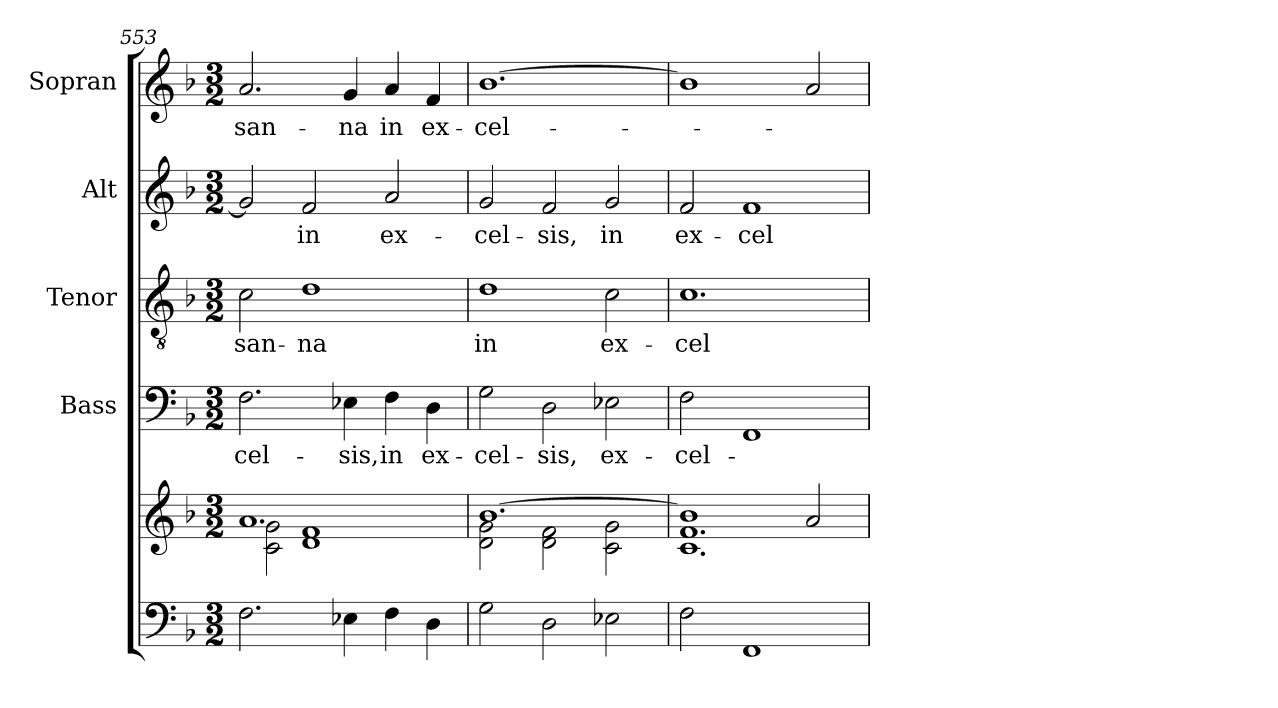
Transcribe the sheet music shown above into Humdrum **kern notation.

**kern	**kern	**kern	**text	**kern	**text	**kern	**text	**kern	**text
*part5	*part5	*part4	*part4	*part3	*part3	*part2	*part2	*part1	*part1
*staff6	*staff5	*staff4	*staff4	*staff3	*staff3	*staff2	*staff2	*staff1	*staff1
*	*	*I"Bass	*	*I"Tenor	*	*I"Alt	*	*I"Sopran	*
*	*	*I'B.	*	*I'T.	*	*I'A.	*	*I'S.	*
*clefF4	*clefG2	*clefF4	*	*clefGv2	*	*clefG2	*	*clefG2	*
*k[b-]	*k[b-]	*k[b-]	*	*k[b-]	*	*k[b-]	*	*k[b-]	*
*F:	*F:	*F:	*	*F:	*	*F:	*	*F:	*
*M3/2	*M3/2	*M3/2	*	*M3/2	*	*M3/2	*	*M3/2	*
=553	=553	=553	=553	=553	=553	=553	=553	=553	=553
*	*^	*	*	*	*	*	*	*	*
!	!	!	!	!LO:LY:b	!	!LO:LY:b	!	!	!	!LO:LY:b
2.F\	1.a	2c\ 2g\	2.F\	-cel-	2c\	-san-	2g/]	.	2.a/	-san-
!	!	!	!	!	!	!LO:LY:b	!	!LO:LY:b	!	!
.	.	1d 1f	.	.	1d	-na	2f/	in	.	.
!	!	!	!	!LO:LY:b	!	!	!	!	!	!LO:LY:b
4E-X\	.	.	4E-X\	-sis,	.	.	.	.	4g/	-na
!	!	!	!	!LO:LY:b	!	!	!	!LO:LY:b	!	!LO:LY:b
4F\	.	.	4F\	in	.	.	2a/	ex-	4a/	in
!	!	!	!	!LO:LY:b	!	!	!	!	!	!LO:LY:b
4D\	.	.	4D\	ex-	.	.	.	.	4f/	ex-
=554	=554	=554	=554	=554	=554	=554	=554	=554	=554	=554
!	!	!	!	!LO:LY:b	!	!LO:LY:b	!	!LO:LY:b	!	!LO:LY:b
2G\	[>1.b-	2d\ 2g\	2G\	-cel-	1d	in	2g/	-cel-	[1.b-	-cel-
!	!	!	!	!LO:LY:b	!	!	!	!LO:LY:b	!	!
2D\	.	2d\ 2f\	2D\	-sis,	.	.	2f/	-sis,	.	.
!	!	!	!	!LO:LY:b	!	!LO:LY:b	!	!LO:LY:b	!	!
2E-X\	.	2c\ 2g\	2E-X\	ex-	2c\	ex-	2g/	in	.	.
=555	=555	=555	=555	=555	=555	=555	=555	=555	=555	=555
!	!	!	!	!LO:LY:b	!	!LO:LY:b	!	!LO:LY:b	!	!
2F\	1b-]	1.c 1.f	2F\	-cel-	1.c	-cel-	2f/	ex-	1b-]	.
!	!	!	!	!	!	!	!	!LO:LY:b	!	!
1FF	.	.	1FF	.	.	.	1f	-cel-	.	.
.	2a/	.	.	.	.	.	.	.	2a/	.
*	*v	*v	*	*	*	*	*	*	*	*
=	=	=	=	=	=	=	=	=	=
*-	*-	*-	*-	*-	*-	*-	*-	*-	*-
